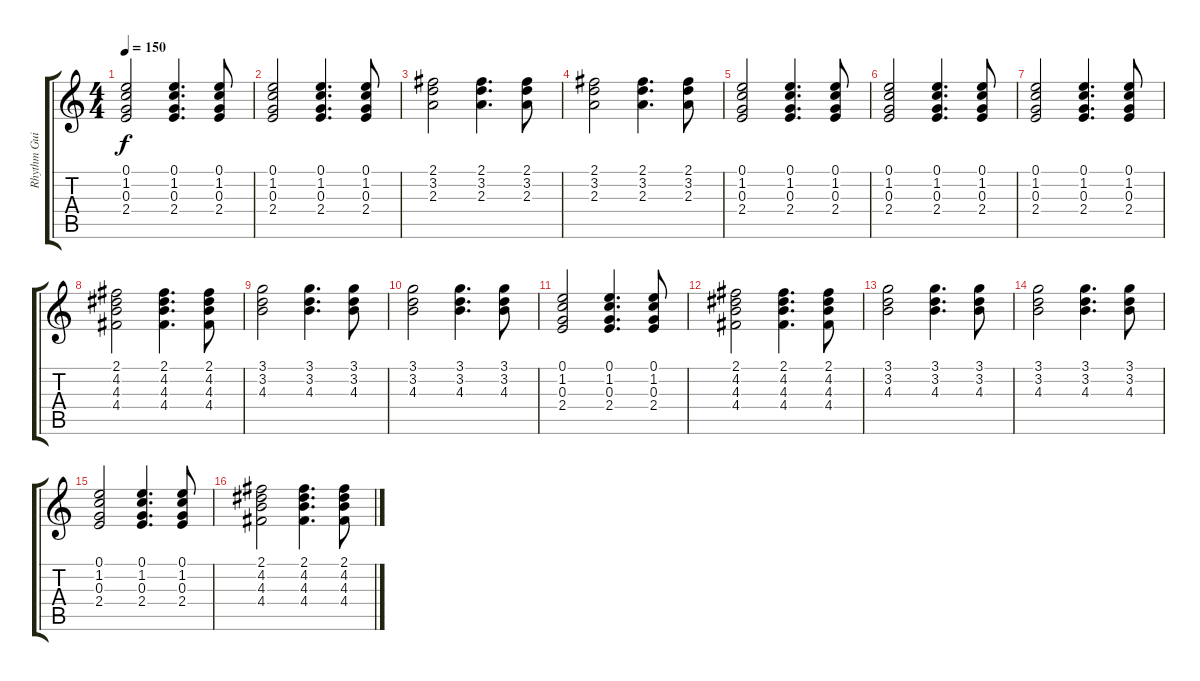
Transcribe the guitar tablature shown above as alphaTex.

\track ("Rhythm Guitar" "Rhythm Gui") {instrument acousticguitarsteel}
\staff {score tabs}
\tuning (E4 B3 G3 D3 A2 E2) {hide}
\ts (4 4)
\tempo 150
\clef g2
\ks c
(0.1 1.2 0.3 2.4).2{dy f} (0.1 1.2 0.3 2.4).4{d} (0.1 1.2 0.3 2.4).8 |
(0.1 1.2 0.3 2.4).2 (0.1 1.2 0.3 2.4).4{d} (0.1 1.2 0.3 2.4).8 |
(2.1 3.2 2.3).2 (2.1 3.2 2.3).4{d} (2.1 3.2 2.3).8 |
(2.1 3.2 2.3).2 (2.1 3.2 2.3).4{d} (2.1 3.2 2.3).8 |
(0.1 1.2 0.3 2.4).2 (0.1 1.2 0.3 2.4).4{d} (0.1 1.2 0.3 2.4).8 |
(0.1 1.2 0.3 2.4).2 (0.1 1.2 0.3 2.4).4{d} (0.1 1.2 0.3 2.4).8 |
(0.1 1.2 0.3 2.4).2 (0.1 1.2 0.3 2.4).4{d} (0.1 1.2 0.3 2.4).8 |
(2.1 4.2 4.3 4.4).2 (2.1 4.2 4.3 4.4).4{d} (2.1 4.2 4.3 4.4).8 |
(3.1 3.2 4.3).2 (3.1 3.2 4.3).4{d} (3.1 3.2 4.3).8 |
(3.1 3.2 4.3).2 (3.1 3.2 4.3).4{d} (3.1 3.2 4.3).8 |
(0.1 1.2 0.3 2.4).2 (0.1 1.2 0.3 2.4).4{d} (0.1 1.2 0.3 2.4).8 |
(2.1 4.2 4.3 4.4).2 (2.1 4.2 4.3 4.4).4{d} (2.1 4.2 4.3 4.4).8 |
(3.1 3.2 4.3).2 (3.1 3.2 4.3).4{d} (3.1 3.2 4.3).8 |
(3.1 3.2 4.3).2 (3.1 3.2 4.3).4{d} (3.1 3.2 4.3).8 |
(0.1 1.2 0.3 2.4).2 (0.1 1.2 0.3 2.4).4{d} (0.1 1.2 0.3 2.4).8 |
(2.1 4.2 4.3 4.4).2 (2.1 4.2 4.3 4.4).4{d} (2.1 4.2 4.3 4.4).8
